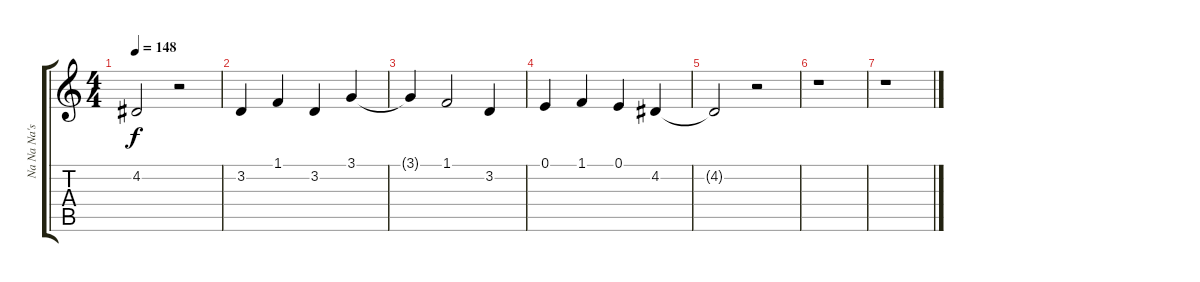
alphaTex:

\track ("Na Na Na's" "Na Na Na's") {instrument lead6voice}
\staff {score tabs}
\tuning (E4 B3 G3 D3 A2 E2) {hide}
\ts (4 4)
\tempo 148
\clef g2
\ks c
4.2{t}.2{dy f} r.2 |
3.2.4 1.1.4 3.2.4 3.1.4 |
3.1{t}.4 1.1.2 3.2.4 |
0.1.4 1.1.4 0.1.4 4.2.4 |
4.2{t}.2 r.2 |
r.1 |
r.1
